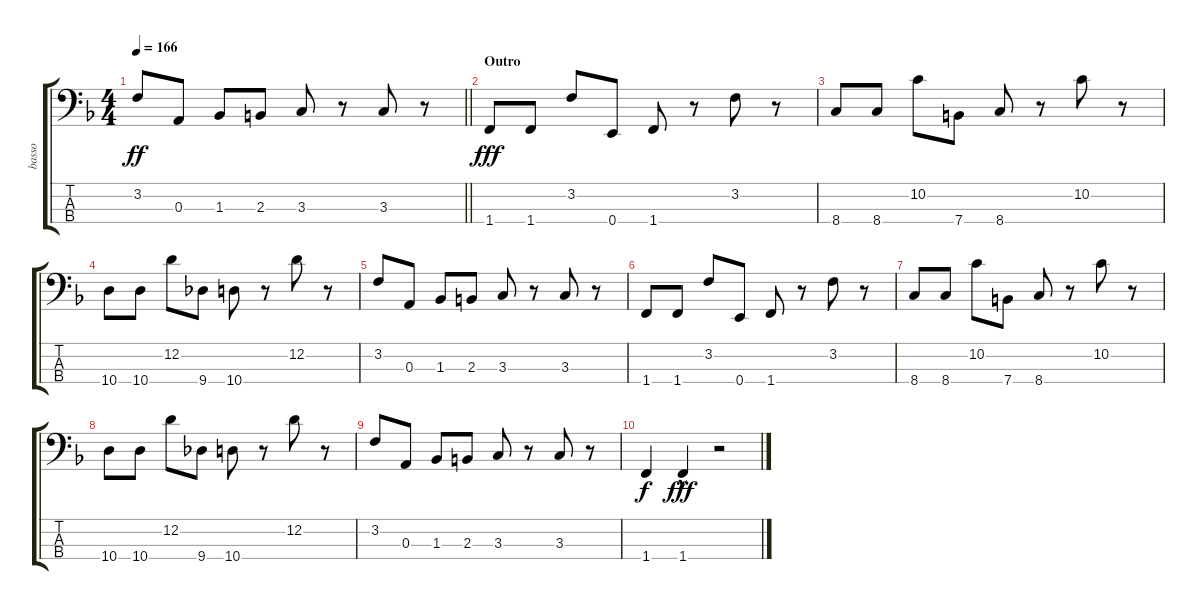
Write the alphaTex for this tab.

\track ("basso" "basso") {instrument electricbassfinger}
\staff {score tabs}
\tuning (G2 D2 A1 E1) {hide}
\ts (4 4)
\tempo 166
\clef f4
\barLineRight lightlight
\ks f
3.2.8{dy ff} 0.3.8 1.3.8 2.3.8 3.3.8 r.8 3.3.8 r.8 |
\section ("" "Outro")
1.4.8{dy fff} 1.4.8 3.2.8 0.4.8 1.4.8 r.8 3.2.8 r.8 |
8.4.8 8.4.8 10.2.8 7.4.8 8.4.8 r.8 10.2.8 r.8 |
10.4.8 10.4.8 12.2.8 9.4.8 10.4.8 r.8 12.2.8 r.8 |
3.2.8 0.3.8 1.3.8 2.3.8 3.3.8 r.8 3.3.8 r.8 |
1.4.8 1.4.8 3.2.8 0.4.8 1.4.8 r.8 3.2.8 r.8 |
8.4.8 8.4.8 10.2.8 7.4.8 8.4.8 r.8 10.2.8 r.8 |
10.4.8 10.4.8 12.2.8 9.4.8 10.4.8 r.8 12.2.8 r.8 |
3.2.8 0.3.8 1.3.8 2.3.8 3.3.8 r.8 3.3.8 r.8 |
1.4.4{dy f} 1.4{hac}.4{dy fff} r.2
